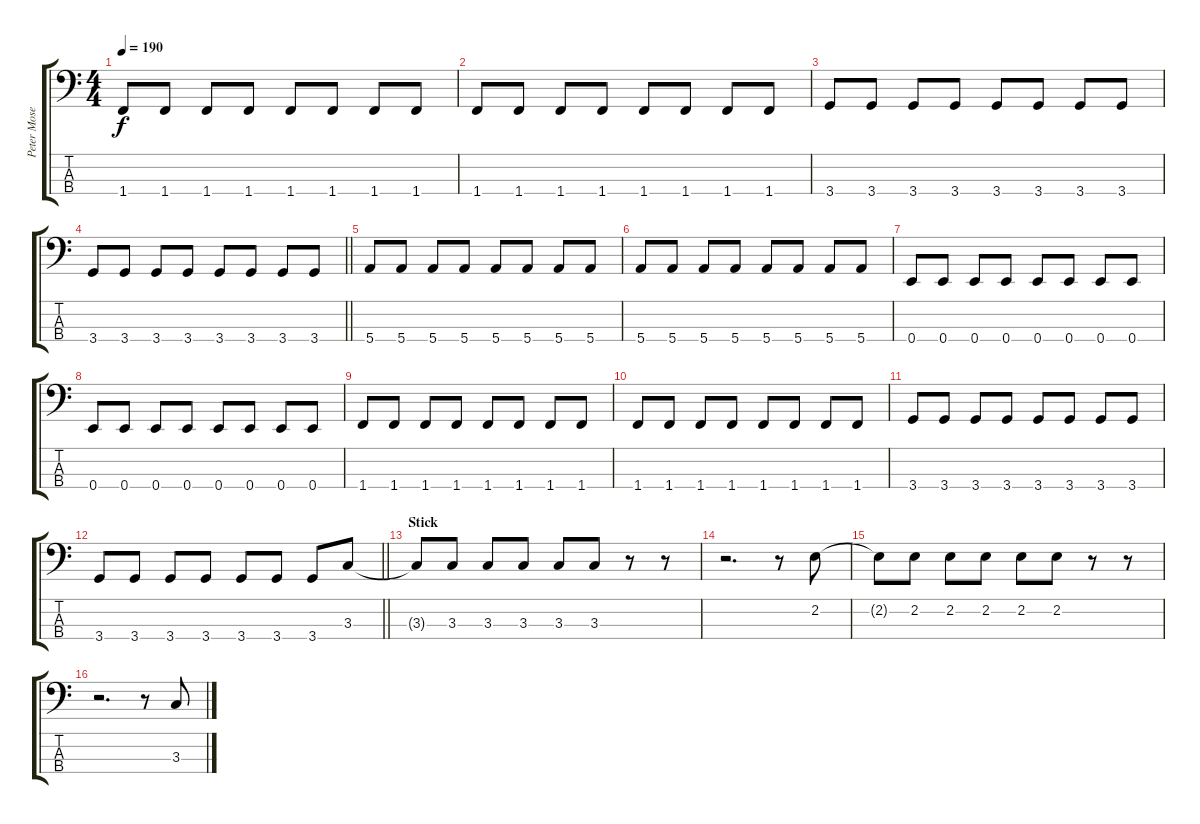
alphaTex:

\track ("Peter Mosely" "Peter Mose") {instrument electricbassfinger}
\staff {score tabs}
\tuning (G2 D2 A1 E1) {hide}
\ts (4 4)
\tempo 190
\clef f4
\ks c
1.4.8{dy f} 1.4.8 1.4.8 1.4.8 1.4.8 1.4.8 1.4.8 1.4.8 |
1.4.8 1.4.8 1.4.8 1.4.8 1.4.8 1.4.8 1.4.8 1.4.8 |
3.4.8 3.4.8 3.4.8 3.4.8 3.4.8 3.4.8 3.4.8 3.4.8 |
\barLineRight lightlight
3.4.8 3.4.8 3.4.8 3.4.8 3.4.8 3.4.8 3.4.8 3.4.8 |
5.4.8 5.4.8 5.4.8 5.4.8 5.4.8 5.4.8 5.4.8 5.4.8 |
5.4.8 5.4.8 5.4.8 5.4.8 5.4.8 5.4.8 5.4.8 5.4.8 |
0.4.8 0.4.8 0.4.8 0.4.8 0.4.8 0.4.8 0.4.8 0.4.8 |
0.4.8 0.4.8 0.4.8 0.4.8 0.4.8 0.4.8 0.4.8 0.4.8 |
1.4.8 1.4.8 1.4.8 1.4.8 1.4.8 1.4.8 1.4.8 1.4.8 |
1.4.8 1.4.8 1.4.8 1.4.8 1.4.8 1.4.8 1.4.8 1.4.8 |
3.4.8 3.4.8 3.4.8 3.4.8 3.4.8 3.4.8 3.4.8 3.4.8 |
\barLineRight lightlight
3.4.8 3.4.8 3.4.8 3.4.8 3.4.8 3.4.8 3.4.8 3.3.8 |
\section ("" "Stick")
3.3{t}.8 3.3.8 3.3.8 3.3.8 3.3.8 3.3.8 r.8 r.8 |
r.2{d} r.8 2.2.8 |
2.2{t}.8 2.2.8 2.2.8 2.2.8 2.2.8 2.2.8 r.8 r.8 |
r.2{d} r.8 3.3.8
